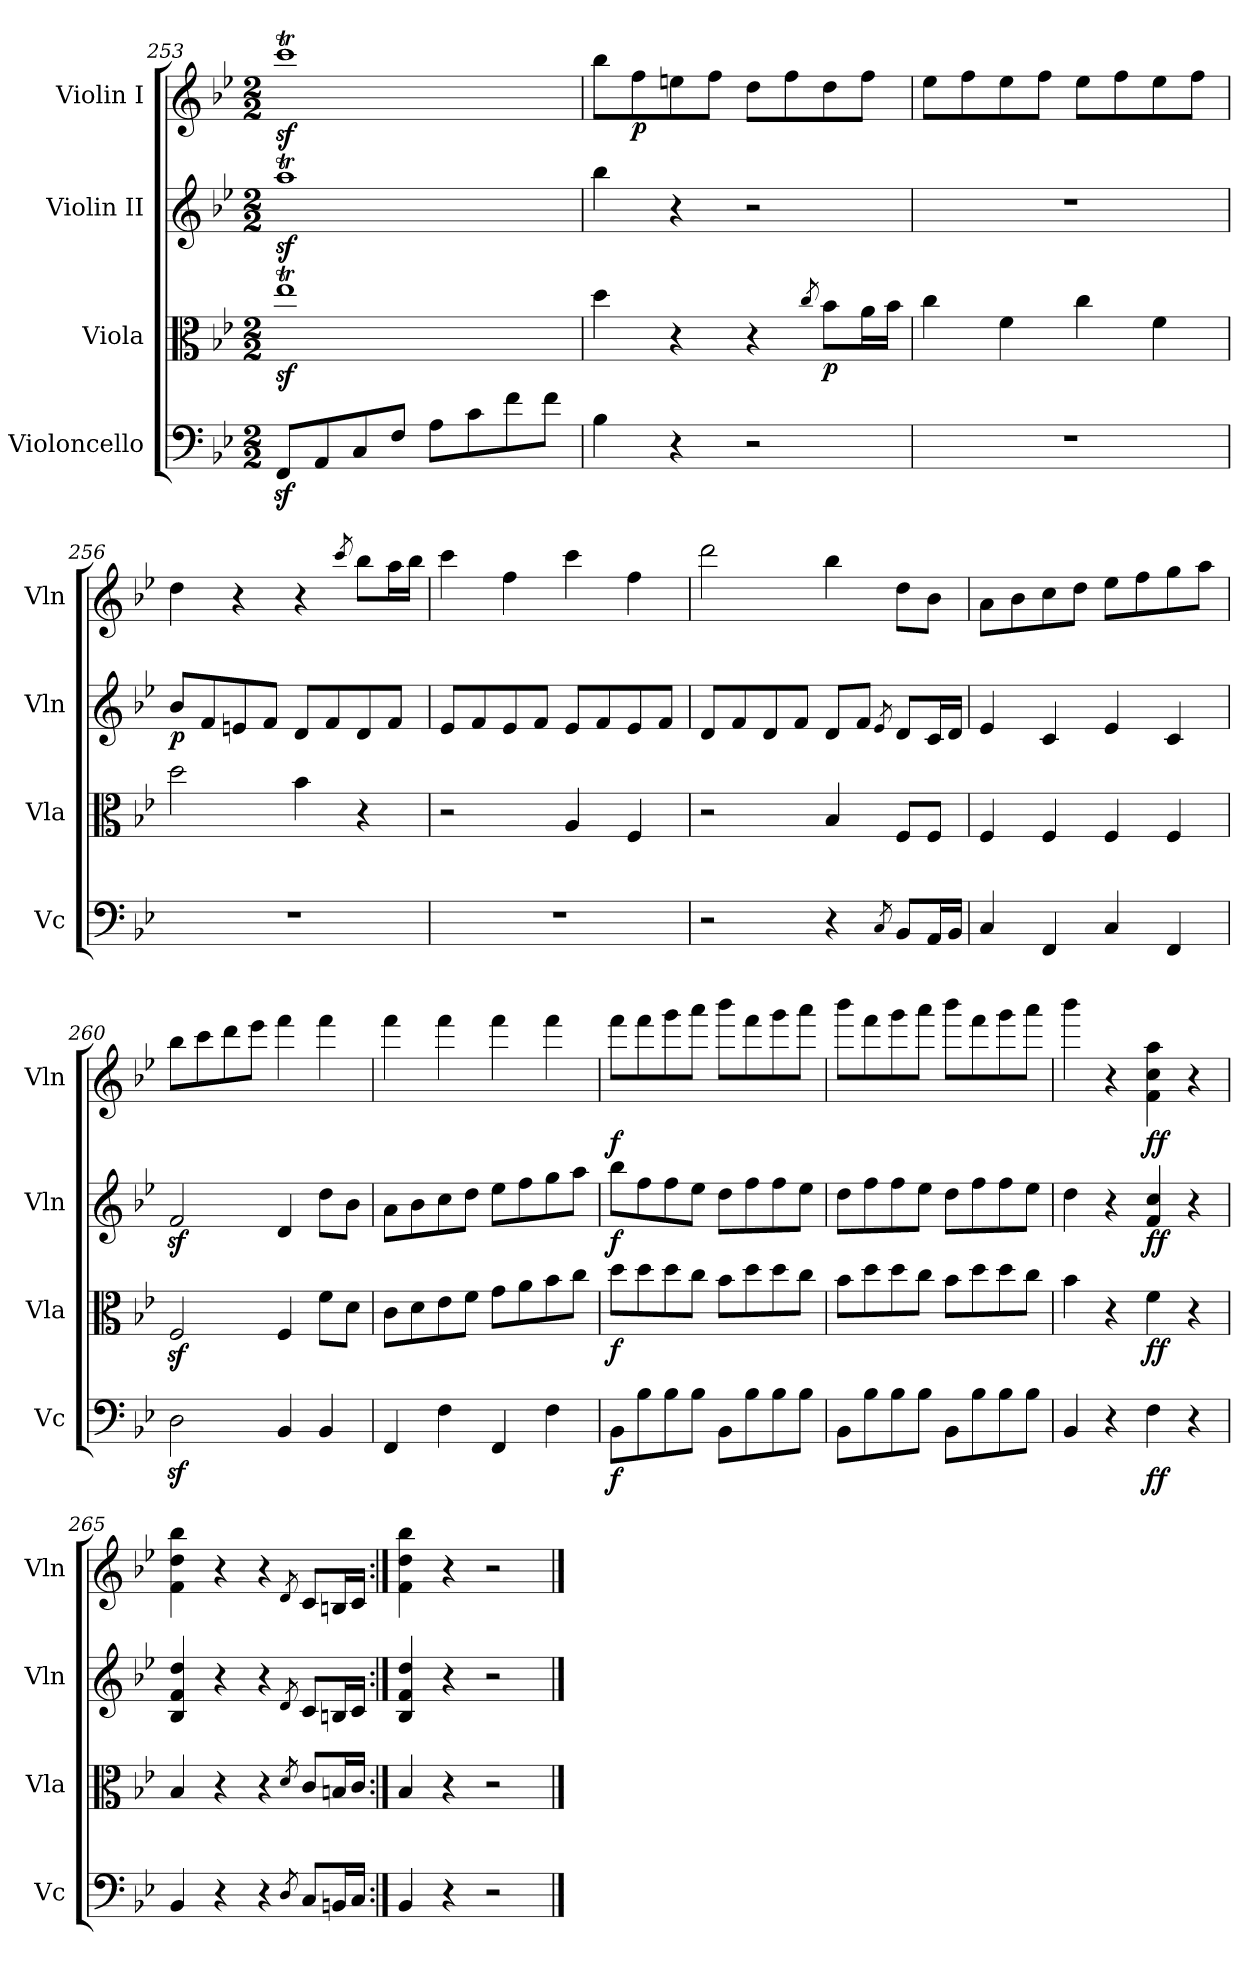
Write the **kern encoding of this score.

**kern	**dynam	**kern	**dynam	**kern	**dynam	**kern	**dynam
*part4	*part4	*part3	*part3	*part2	*part2	*part1	*part1
*staff4	*staff4	*staff3	*staff3	*staff2	*staff2	*staff1	*staff1
*I"Violoncello	*	*I"Viola	*	*I"Violin II	*	*I"Violin I	*
*I'Vc	*	*I'Vla	*	*I'Vln	*	*I'Vln	*
*clefF4	*	*clefC3	*	*clefG2	*	*clefG2	*
*k[b-e-]	*	*k[b-e-]	*	*k[b-e-]	*	*k[b-e-]	*
*B-:	*	*B-:	*	*B-:	*	*B-:	*
*M2/2	*	*M2/2	*	*M2/2	*	*M2/2	*
=253	=253	=253	=253	=253	=253	=253	=253
8FFz</L	.	1ee-z>T	.	1aaz<t	.	1cccz<T	.
8AA/	.	.	.	.	.	.	.
8C/	.	.	.	.	.	.	.
8F/J	.	.	.	.	.	.	.
8A\L	.	.	.	.	.	.	.
8c\	.	.	.	.	.	.	.
8f\	.	.	.	.	.	.	.
8f\J	.	.	.	.	.	.	.
=254	=254	=254	=254	=254	=254	=254	=254
4B-\	.	4dd\	.	4bb-\	.	8bb-\L	.
!	!	!	!	!	!	!	!LO:DY:b
.	.	.	.	.	.	8ff\	p
4r	.	4r	.	4r	.	8een\	.
.	.	.	.	.	.	8ff\J	.
2r	.	4r	.	2r	.	8dd\L	.
.	.	.	.	.	.	8ff\	.
.	.	8qcc/	.	.	.	.	.
!	!	!	!LO:DY:b	!	!	!	!
.	.	8b-\L	p	.	.	8dd\	.
.	.	16a\L	.	.	.	8ff\J	.
.	.	16b-\JJ	.	.	.	.	.
=255	=255	=255	=255	=255	=255	=255	=255
1r	.	4cc\	.	1r	.	8ee-\L	.
.	.	.	.	.	.	8ff\	.
.	.	4f\	.	.	.	8ee-\	.
.	.	.	.	.	.	8ff\J	.
.	.	4cc\	.	.	.	8ee-\L	.
.	.	.	.	.	.	8ff\	.
.	.	4f\	.	.	.	8ee-\	.
.	.	.	.	.	.	8ff\J	.
=256	=256	=256	=256	=256	=256	=256	=256
!	!	!	!	!	!LO:DY:b	!	!
1r	.	2dd\	.	8b-/L	p	4dd\	.
.	.	.	.	8f/	.	.	.
.	.	.	.	8en/	.	4r	.
.	.	.	.	8f/J	.	.	.
.	.	4b-\	.	8d/L	.	4r	.
.	.	.	.	8f/	.	.	.
.	.	.	.	.	.	8qccc/	.
.	.	4r	.	8d/	.	8bb-\L	.
.	.	.	.	8f/J	.	16aa\L	.
.	.	.	.	.	.	16bb-\JJ	.
=257	=257	=257	=257	=257	=257	=257	=257
1r	.	2r	.	8e-/L	.	4ccc\	.
.	.	.	.	8f/	.	.	.
.	.	.	.	8e-/	.	4ff\	.
.	.	.	.	8f/J	.	.	.
.	.	4A/	.	8e-/L	.	4ccc\	.
.	.	.	.	8f/	.	.	.
.	.	4F/	.	8e-/	.	4ff\	.
.	.	.	.	8f/J	.	.	.
=258	=258	=258	=258	=258	=258	=258	=258
2r	.	2r	.	8d/L	.	2ddd\	.
.	.	.	.	8f/	.	.	.
.	.	.	.	8d/	.	.	.
.	.	.	.	8f/J	.	.	.
4r	.	4B-/	.	8d/L	.	4bb-\	.
.	.	.	.	8f/J	.	.	.
8qC/	.	.	.	8qe-/	.	.	.
8BB-/L	.	8F/L	.	8d/L	.	8dd\L	.
16AA/L	.	8F/J	.	16c/L	.	8b-\J	.
16BB-/JJ	.	.	.	16d/JJ	.	.	.
=259	=259	=259	=259	=259	=259	=259	=259
4C/	.	4F/	.	4e-/	.	8a\L	.
.	.	.	.	.	.	8b-\	.
4FF/	.	4F/	.	4c/	.	8cc\	.
.	.	.	.	.	.	8dd\J	.
4C/	.	4F/	.	4e-/	.	8ee-\L	.
.	.	.	.	.	.	8ff\	.
4FF/	.	4F/	.	4c/	.	8gg\	.
.	.	.	.	.	.	8aa\J	.
=260	=260	=260	=260	=260	=260	=260	=260
2Dz<\	.	2Fz</	.	2fz</	.	8bb-\L	.
.	.	.	.	.	.	8ccc\	.
.	.	.	.	.	.	8ddd\	.
.	.	.	.	.	.	8eee-\J	.
4BB-/	.	4F/	.	4d/	.	4fff\	.
4BB-/	.	8f\L	.	8dd\L	.	4fff\	.
.	.	8d\J	.	8b-\J	.	.	.
=261	=261	=261	=261	=261	=261	=261	=261
4FF/	.	8c\L	.	8a\L	.	4fff\	.
.	.	8d\	.	8b-\	.	.	.
4F\	.	8e-\	.	8cc\	.	4fff\	.
.	.	8f\J	.	8dd\J	.	.	.
4FF/	.	8g\L	.	8ee-\L	.	4fff\	.
.	.	8a\	.	8ff\	.	.	.
4F\	.	8b-\	.	8gg\	.	4fff\	.
.	.	8cc\J	.	8aa\J	.	.	.
=262	=262	=262	=262	=262	=262	=262	=262
!	!LO:DY:b	!	!LO:DY:b	!	!LO:DY:b	!	!LO:DY:b
8BB-\L	f	8dd\L	f	8bb-\L	f	8fff\L	f
8B-\	.	8dd\	.	8ff\	.	8fff\	.
8B-\	.	8dd\	.	8ff\	.	8ggg\	.
8B-\J	.	8cc\J	.	8ee-\J	.	8aaa\J	.
8BB-\L	.	8b-\L	.	8dd\L	.	8bbb-\L	.
8B-\	.	8dd\	.	8ff\	.	8fff\	.
8B-\	.	8dd\	.	8ff\	.	8ggg\	.
8B-\J	.	8cc\J	.	8ee-\J	.	8aaa\J	.
=263	=263	=263	=263	=263	=263	=263	=263
8BB-\L	.	8b-\L	.	8dd\L	.	8bbb-\L	.
8B-\	.	8dd\	.	8ff\	.	8fff\	.
8B-\	.	8dd\	.	8ff\	.	8ggg\	.
8B-\J	.	8cc\J	.	8ee-\J	.	8aaa\J	.
8BB-\L	.	8b-\L	.	8dd\L	.	8bbb-\L	.
8B-\	.	8dd\	.	8ff\	.	8fff\	.
8B-\	.	8dd\	.	8ff\	.	8ggg\	.
8B-\J	.	8cc\J	.	8ee-\J	.	8aaa\J	.
=264	=264	=264	=264	=264	=264	=264	=264
4BB-/	.	4b-\	.	4dd\	.	4bbb-\	.
4r	.	4r	.	4r	.	4r	.
!	!LO:DY:b	!	!LO:DY:b	!	!LO:DY:b	!	!LO:DY:b
4F\	ff	4f\	ff	4f/ 4cc/	ff	4f\ 4cc\ 4aa\	ff
4r	.	4r	.	4r	.	4r	.
=265	=265	=265	=265	=265	=265	=265	=265
4BB-/	.	4B-/	.	4B-/ 4f/ 4dd/	.	4f\ 4dd\ 4bb-\	.
4r	.	4r	.	4r	.	4r	.
4r	.	4r	.	4r	.	4r	.
8qD/	.	8qd/	.	8qd/	.	8qd/	.
8C/L	.	8c/L	.	8c/L	.	8c/L	.
16BBn/L	.	16Bn/L	.	16Bn/L	.	16Bn/L	.
16C/JJ	.	16c/JJ	.	16c/JJ	.	16c/JJ	.
=266:|!	=266:|!	=266:|!	=266:|!	=266:|!	=266:|!	=266:|!	=266:|!
4BB-/	.	4B-/	.	4B-/ 4f/ 4dd/	.	4f\ 4dd\ 4bb-\	.
4r	.	4r	.	4r	.	4r	.
2r	.	2r	.	2r	.	2r	.
==	==	==	==	==	==	==	==
*-	*-	*-	*-	*-	*-	*-	*-
